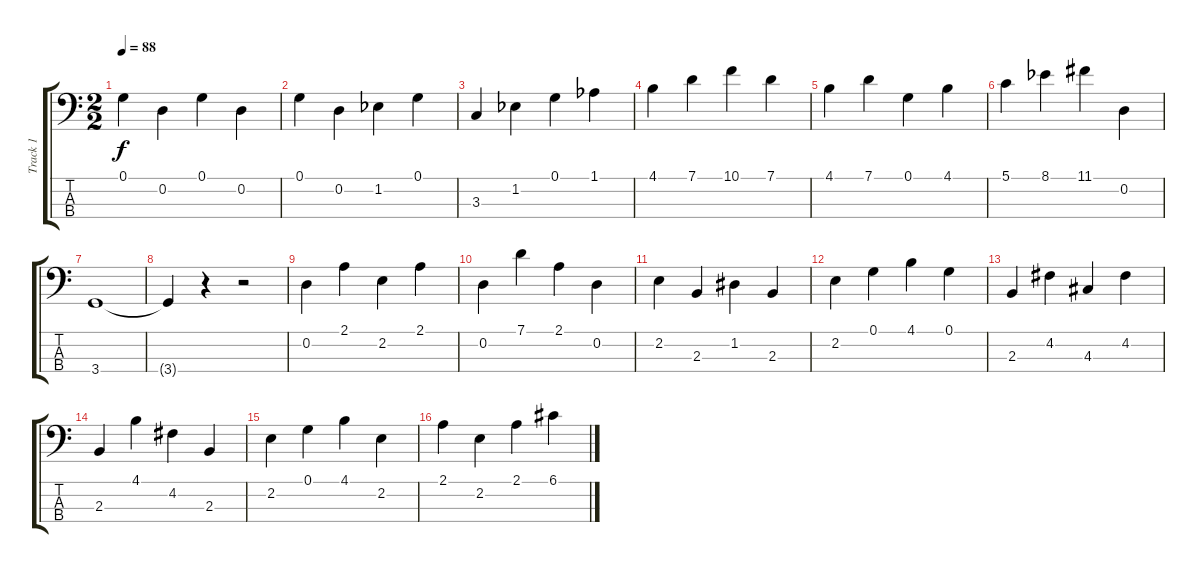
\track ("Track 1" "Track 1") {instrument acousticguitarnylon}
\staff {score tabs}
\tuning (G2 D2 A1 E1) {hide}
\ts (2 2)
\tempo 88
\clef f4
\ks aminor
0.1.4{dy f} 0.2.4 0.1.4 0.2.4 |
0.1.4 0.2.4 1.2{acc b}.4 0.1.4 |
3.3.4 1.2{acc b}.4 0.1.4 1.1{acc b}.4 |
4.1.4 7.1.4 10.1.4 7.1.4 |
4.1.4 7.1.4 0.1.4 4.1.4 |
5.1.4 8.1{acc b}.4 11.1.4 0.2.4 |
3.4.1 |
3.4{t}.4 r.4 r.2 |
0.2.4 2.1.4 2.2.4 2.1.4 |
0.2.4 7.1.4 2.1.4 0.2.4 |
2.2.4 2.3.4 1.2.4 2.3.4 |
2.2.4 0.1.4 4.1.4 0.1.4 |
2.3.4 4.2.4 4.3.4 4.2.4 |
2.3.4 4.1.4 4.2.4 2.3.4 |
2.2.4 0.1.4 4.1.4 2.2.4 |
2.1.4 2.2.4 2.1.4 6.1.4
